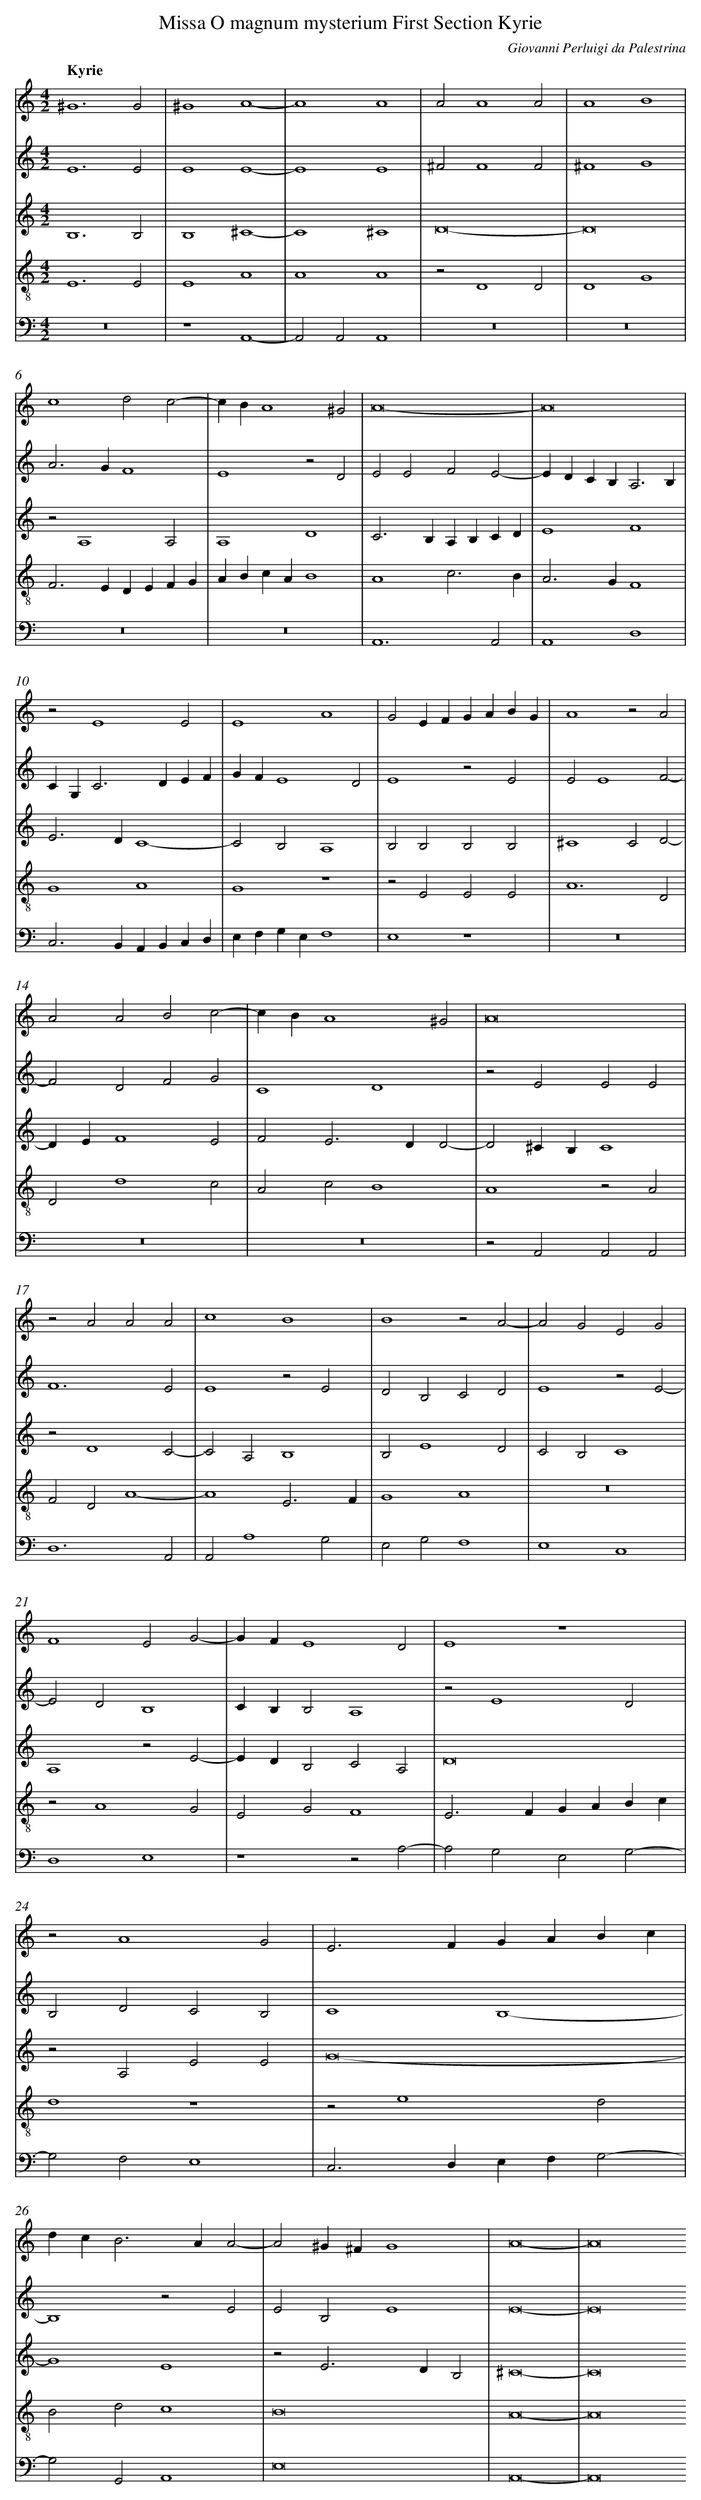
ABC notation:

X:1
T: Missa O magnum mysterium First Section Kyrie
C: Giovanni Perluigi da Palestrina
L: 1/4
M: 4/2
Q: "Kyrie"
V: 1 clef=treble
V: 2 clef=treble
V: 3 clef=treble
V: 4 clef=treble-8
V: 5 clef=bass
K: C
[V:1] ^G6G2 |
[V:2] E6E2 |
[V:3] B,6B,2 |
[V:4] E6E2 |
[V:5] z8 |
[V:1] ^G4A4- |
[V:2] E4E4- |
[V:3] B,4^C4- |
[V:4] E4A4 |
[V:5] z4A,,4- |
[V:1] A4A4 |
[V:2] E4E4 |
[V:3] C4^C4 |
[V:4] A4A4 |
[V:5] A,,2A,,2A,,4 |
[V:1] A2A4A2 |
[V:2] ^F2F4F2 |
[V:3] D8- |
[V:4] z2D4D2 |
[V:5] z8 |
[V:1] A4B4 |
[V:2] ^F4G4 |
[V:3] D8 |
[V:4] D4G4 |
[V:5] z8 |
[V:1] c4d2c2- |
[V:2] A2>G2F4 |
[V:3] z2A,4A,2 |
[V:4] F2>E2DEFG |
[V:5] z8 |
[V:1] cBA4^G2 |
[V:2] E4z2D2 |
[V:3] A,4D4 |
[V:4] ABcAB4 |
[V:5] z8 |
[V:1] A8- |
[V:2] E2E2F2E2- |
[V:3] C2>B,2A,B,CD |
[V:4] A4c3B |
[V:5] A,,6A,,2 |
[V:1] A8 |
[V:2] EDCB,2<A,2B, |
[V:3] E4F4 |
[V:4] A2>G2F4 |
[V:5] A,,4D,4 |
[V:1] z2E4E2 |
[V:2] CG,2<C2DEF |
[V:3] E2>D2C4- |
[V:4] G4A4 |
[V:5] C,2>B,,2A,,B,,C,D, |
[V:1] E4A4 |
[V:2] GFE4D2 |
[V:3] C2B,2A,4 |
[V:4] G4z4 |
[V:5] E,F,G,E,F,4 |
[V:1] G2EFGABG |
[V:2] E4z2E2 |
[V:3] B,2B,2B,2B,2 |
[V:4] z2E2E2E2 |
[V:5] E,4z4 |
[V:1] A4z2A2 |
[V:2] E2E4F2- |
[V:3] ^C4C2D2- |
[V:4] A6D2 |
[V:5] z8 |
[V:1] A2A2B2c2- |
[V:2] F2D2F2G2 |
[V:3] DEF4E2 |
[V:4] D2d4c2 |
[V:5] z8 |
[V:1] cBA4^G2 |
[V:2] C4D4 |
[V:3] F2E2>D2D2- |
[V:4] A2c2B4 |
[V:5] z8 |
[V:1] A8 |
[V:2] z2E2E2E2 |
[V:3] D2^CB,C4 |
[V:4] A4z2A2 |
[V:5] z2A,,2A,,2A,,2 |
[V:1] z2A2A2A2 |
[V:2] F6E2 |
[V:3] z2D4C2- |
[V:4] F2D2A4- |
[V:5] D,6A,,2 |
[V:1] c4B4 |
[V:2] E4z2E2 |
[V:3] C2A,2B,4 |
[V:4] A4E3F |
[V:5] A,,2A,4G,2 |
[V:1] B4z2A2- |
[V:2] D2B,2C2D2 |
[V:3] B,2E4D2 |
[V:4] G4A4 |
[V:5] E,2G,2F,4 |
[V:1] A2G2E2G2 |
[V:2] E4z2E2- |
[V:3] C2B,2C4 |
[V:4] z8 |
[V:5] E,4C,4 |
[V:1] F4E2G2- |
[V:2] E2D2B,4 |
[V:3] A,4z2E2- |
[V:4] z2A4G2 |
[V:5] D,4E,4 |
[V:1] GFE4D2 |
[V:2] CB,B,2A,4 |
[V:3] EDB,2C2A,2 |
[V:4] E2G2F4 |
[V:5] z4z2A,2- |
[V:1] E4z4 |
[V:2] z2E4D2 |
[V:3] D8 |
[V:4] E2>F2GABc |
[V:5] A,2G,2E,2G,2- |
[V:1] z2A4G2 |
[V:2] B,2D2C2B,2 |
[V:3] z2A,2E2E2 |
[V:4] d4z4 |
[V:5] G,2F,2E,4 |
[V:1] E2>F2GABc |
[V:2] C4B,4- |
[V:3] G8- |
[V:4] z2e4d2 |
[V:5] C,2>D,2E,F,G,2- |
[V:1] dc2<B2AA2- |
[V:2] B,4z2E2 |
[V:3] G4E4 |
[V:4] B2d2c4 |
[V:5] G,2G,,2A,,4 |
[V:1] A2^G^FG4 |
[V:2] E2B,2E4 |
[V:3] z2E2>D2B,2 |
[V:4] B8 |
[V:5] E,8 |
[V:1] A8- |
[V:2] E8- |
[V:3] ^C8- |
[V:4] A8- |
[V:5] A,,8- |
[V:1] A8
[V:2] E8
[V:3] C8
[V:4] A8
[V:5] A,,8
